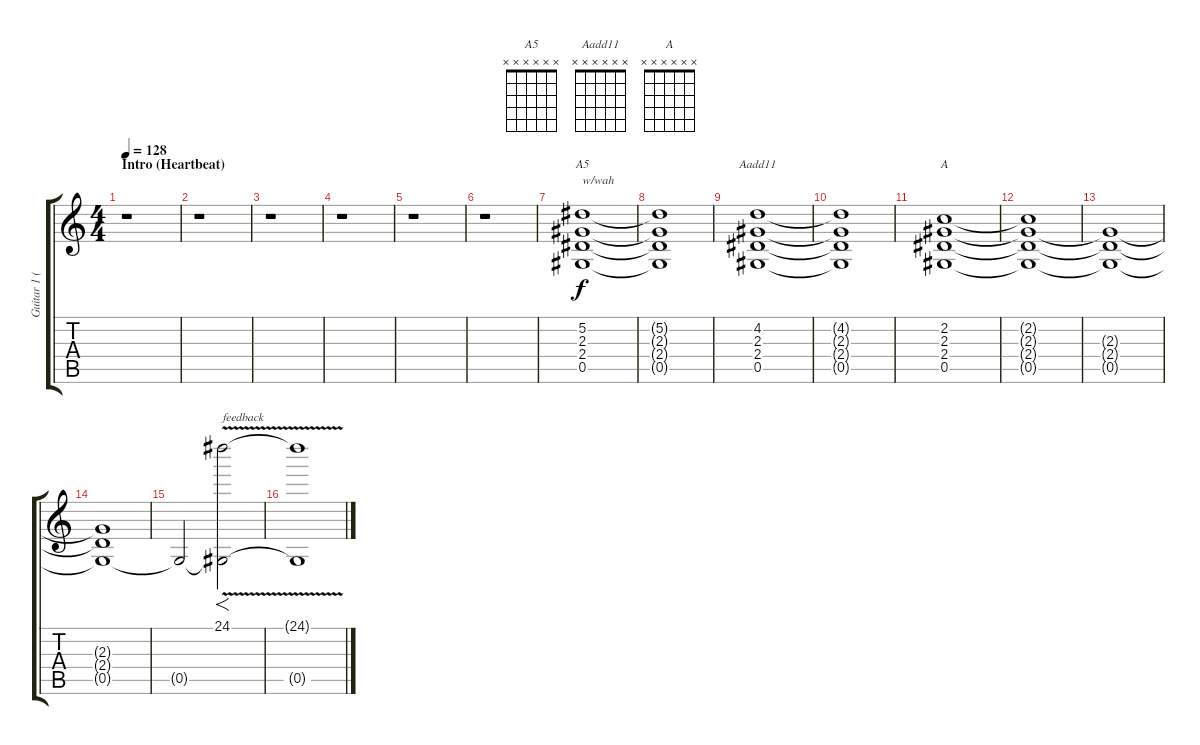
\track ("Guitar 1 (Slash)" "Guitar 1 (") {instrument overdrivenguitar}
\staff {score tabs}
\tuning (Eb4 Bb3 Gb3 Db3 Ab2 Eb2) {hide}
\chord ("A5" x x x x x x)
\chord ("Aadd11" x x x x x x)
\chord ("A" x x x x x x)
\ts (4 4)
\section ("" "Intro (Heartbeat)")
\tempo 128
\clef g2
\ks c
r.1{dy f instrument overdrivenguitar} |
r.1 |
r.1 |
r.1 |
r.1 |
r.1 |
(5.2 2.3 2.4 0.5).1{ch "A5" txt "w/wah"} |
(5.2{t} 2.3{t} 2.4{t} 0.5{t}).1 |
(4.2 2.3 2.4 0.5).1{ch "Aadd11"} |
(4.2{t} 2.3{t} 2.4{t} 0.5{t}).1 |
(2.2 2.3 2.4 0.5).1{ch "A"} |
(2.2{t} 2.3{t} 2.4{t} 0.5{t}).1 |
(2.3{t} 2.4{t} 0.5{t}).1 |
(2.3{t} 2.4{t} 0.5{t}).1 |
0.5{t}.2 (24.1{v} 0.5{t}).2{f txt "feedback"} |
(24.1{t} 0.5{t}).1
